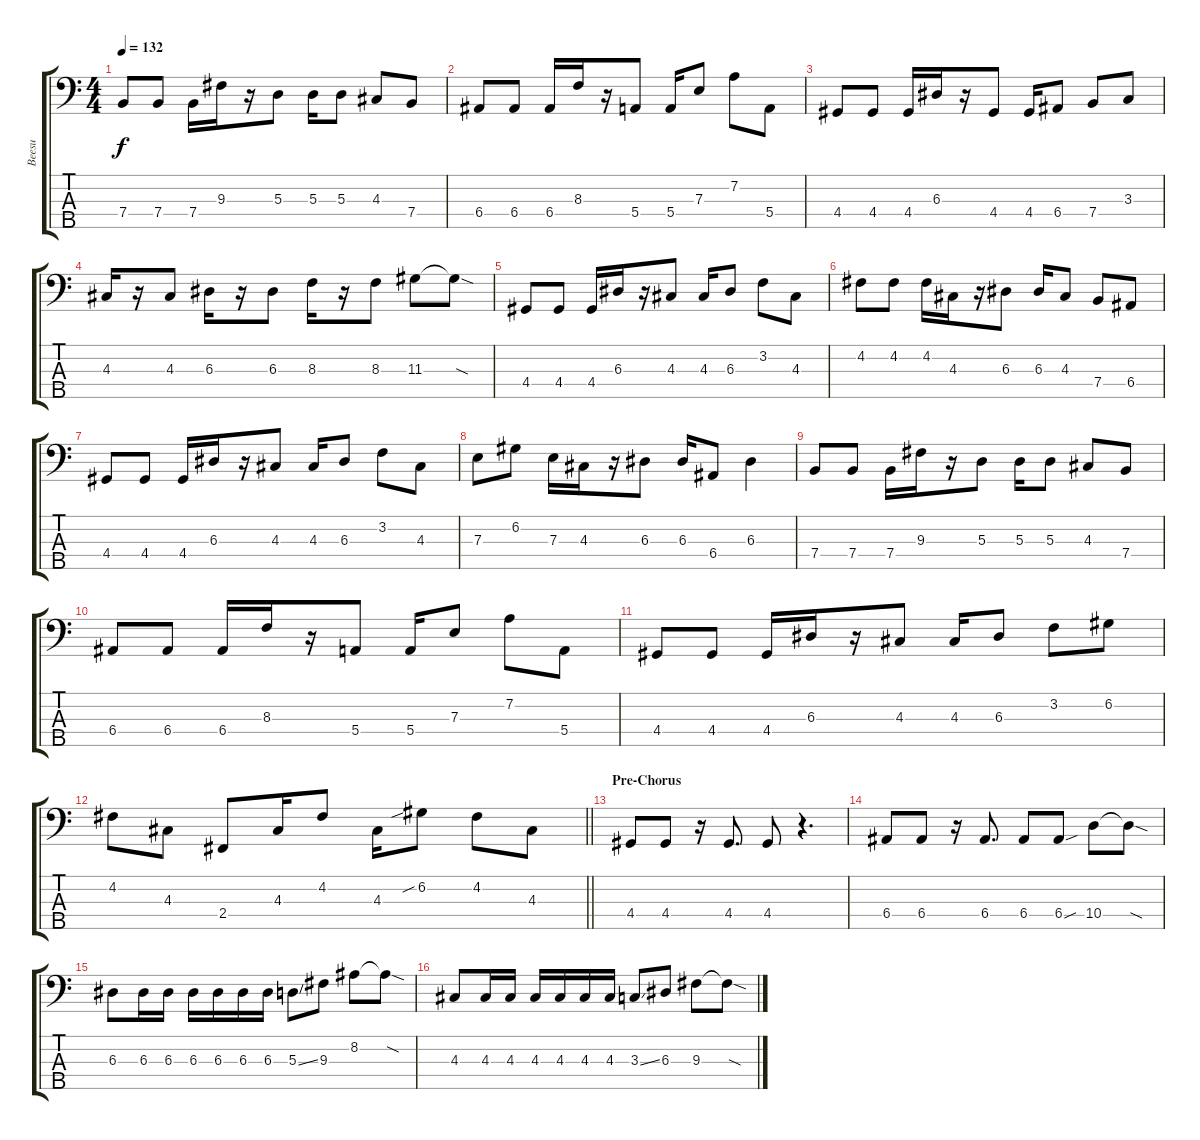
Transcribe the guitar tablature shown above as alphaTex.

\track ("Beesu" "Beesu") {instrument electricbassfinger}
\staff {score tabs}
\tuning (G2 D2 A1 E1 B0) {hide}
\ts (4 4)
\tempo 132
\clef f4
\ks c
7.4.8{dy f} 7.4.8 7.4.16 9.3.16 r.16 5.3.8 5.3.16 5.3.8 4.3.8 7.4.8 |
6.4.8 6.4.8 6.4.16 8.3.16 r.16 5.4.8 5.4.16 7.3.8 7.2.8 5.4.8 |
4.4.8 4.4.8 4.4.16 6.3.16 r.16 4.4.8 4.4.16 6.4.8 7.4.8 3.3.8 |
4.3.16 r.16 4.3.8 6.3.16 r.16 6.3.8 8.3.16 r.16 8.3.8 11.3.8 11.3{sod t}.8 |
4.4.8 4.4.8 4.4.16 6.3.16 r.16 4.3.8 4.3.16 6.3.8 3.2.8 4.3.8 |
4.2.8 4.2.8 4.2.16 4.3.16 r.16 6.3.8 6.3.16 4.3.8 7.4.8 6.4.8 |
4.4.8 4.4.8 4.4.16 6.3.16 r.16 4.3.8 4.3.16 6.3.8 3.2.8 4.3.8 |
7.3.8 6.2.8 7.3.16 4.3.16 r.16 6.3.8 6.3.16 6.4.8 6.3.4 |
7.4.8 7.4.8 7.4.16 9.3.16 r.16 5.3.8 5.3.16 5.3.8 4.3.8 7.4.8 |
6.4.8 6.4.8 6.4.16 8.3.16 r.16 5.4.8 5.4.16 7.3.8 7.2.8 5.4.8 |
4.4.8 4.4.8 4.4.16 6.3.16 r.16 4.3.8 4.3.16 6.3.8 3.2.8 6.2.8 |
\barLineRight lightlight
4.2.8 4.3.8 2.4.8 4.3.16 4.2.8 4.3.16 6.2{sib}.8 4.2.8 4.3.8 |
\section ("" "Pre-Chorus")
4.4.8 4.4.8 r.16 4.4.8{d} 4.4.8 r.4{d} |
6.4.8 6.4.8 r.16 6.4.8{d} 6.4.8 6.4{sou}.8 10.4.8 10.4{sod t}.8 |
6.3.8 6.3.16 6.3.16 6.3.16 6.3.16 6.3.16 6.3.16 5.3{ss}.8 9.3.8 8.2.8 8.2{sod t}.8 |
4.3.8 4.3.16 4.3.16 4.3.16 4.3.16 4.3.16 4.3.16 3.3{ss}.8 6.3.8 9.3.8 9.3{sod t}.8
